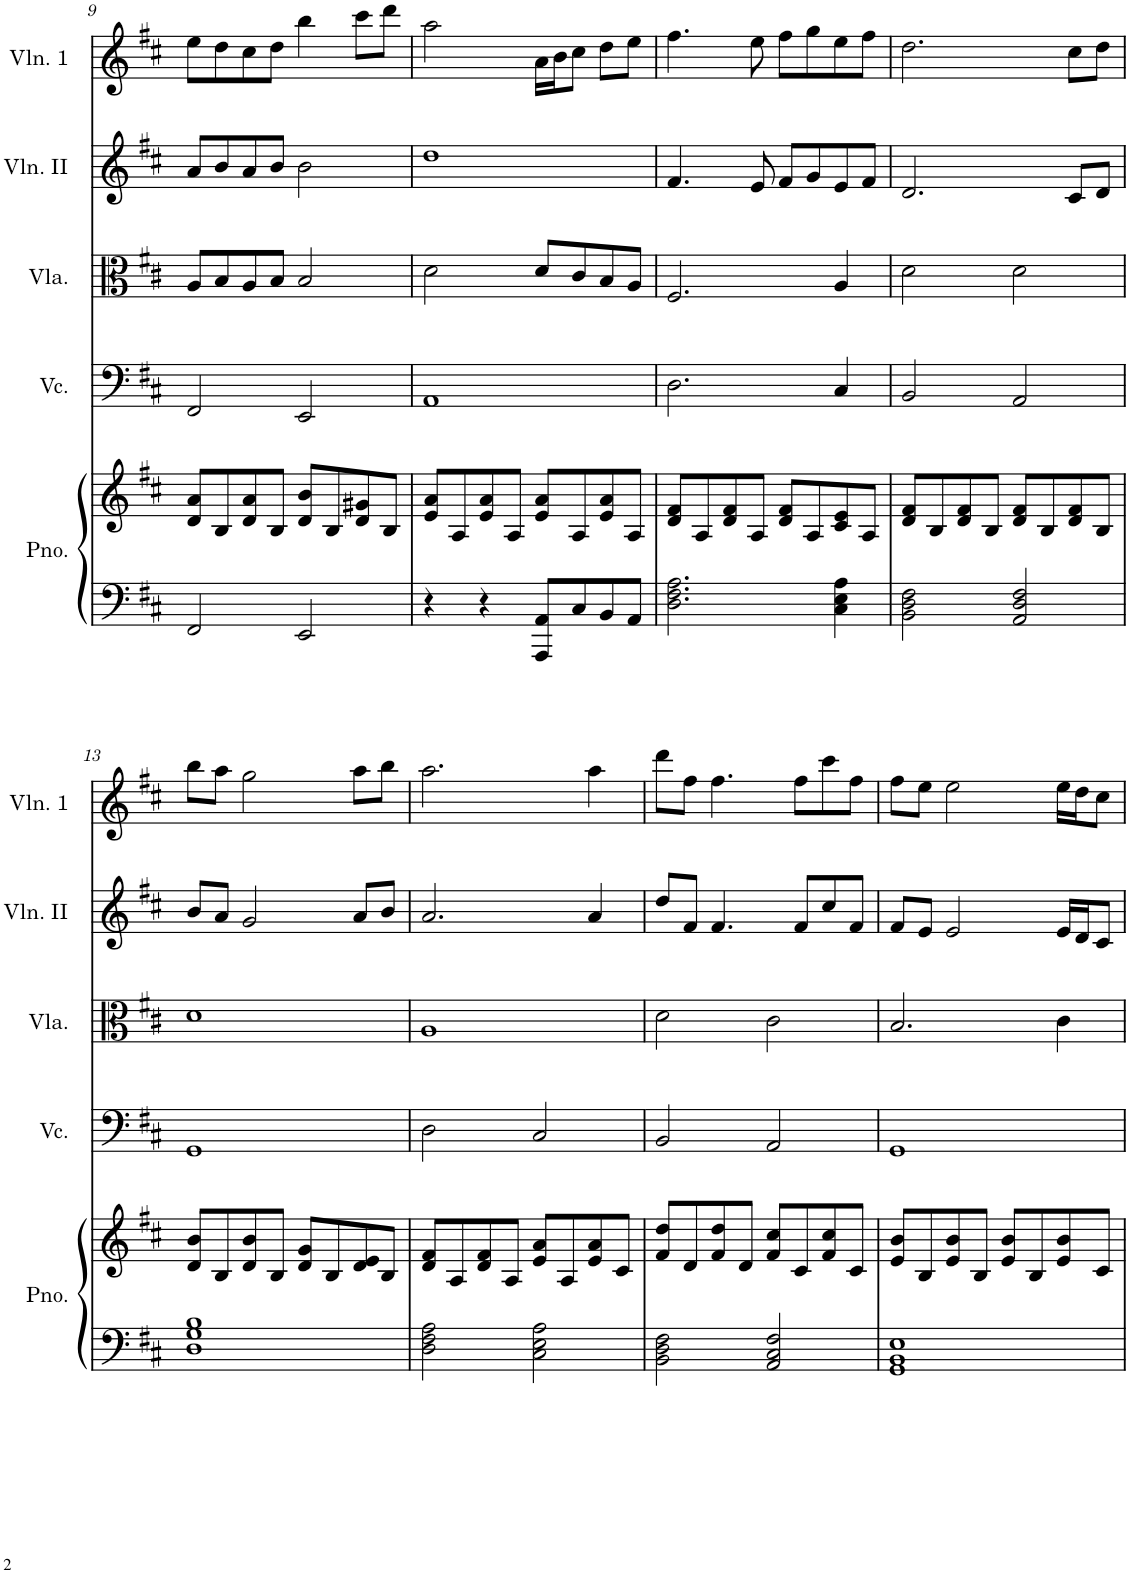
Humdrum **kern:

**kern	**kern	**kern	**kern	**kern	**kern
*part5	*part5	*part4	*part3	*part2	*part1
*staff6	*staff5	*staff4	*staff3	*staff2	*staff1
*I"Piano	*	*I"ViolonCello	*I"Viola	*I"Violin II	*I"Violin I
*I'Pno.	*	*I'Vc.	*I'Vla.	*I'Vln. II	*I'Vln. 1
!!LO:PB:g=z
*clefF4	*clefG2	*clefF4	*clefC3	*clefG2	*clefG2
*k[f#c#]	*k[f#c#]	*k[f#c#]	*k[f#c#]	*k[f#c#]	*k[f#c#]
*M4/4	*M4/4	*M4/4	*M4/4	*M4/4	*M4/4
=9	=9	=9	=9	=9	=9
2FF#/	8d/ 8a/L	2FF#/	8A/L	8a/L	8ee\L
.	8B/	.	8B/	8b/	8dd\
.	8d/ 8a/	.	8A/	8a/	8cc#\
.	8B/J	.	8B/J	8b/J	8dd\J
2EE/	8d/ 8b/L	2EE/	2B/	2b\	4bb\
.	8B/	.	.	.	.
.	8d/ 8g#X/	.	.	.	8ccc#\L
.	8B/J	.	.	.	8ddd\J
=10	=10	=10	=10	=10	=10
4r	8e/ 8a/L	1AA	2d\	1dd	2aa\
.	8A/	.	.	.	.
4r	8e/ 8a/	.	.	.	.
.	8A/J	.	.	.	.
8AAA/ 8AA/L	8e/ 8a/L	.	8d/L	.	16a\LL
.	.	.	.	.	16b\J
8C#/	8A/	.	8c#/	.	8cc#\J
8BB/	8e/ 8a/	.	8B/	.	8dd\L
8AA/J	8A/J	.	8A/J	.	8ee\J
=11	=11	=11	=11	=11	=11
2.D\ 2.F#\ 2.A\	8d/ 8f#/L	2.D\	2.F#/	4.f#/	4.ff#\
.	8A/	.	.	.	.
.	8d/ 8f#/	.	.	.	.
.	8A/J	.	.	8e/	8ee\
.	8d/ 8f#/L	.	.	8f#/L	8ff#\L
.	8A/	.	.	8g/	8gg\
4C#\ 4E\ 4A\	8c#/ 8e/	4C#/	4A/	8e/	8ee\
.	8A/J	.	.	8f#/J	8ff#\J
=12	=12	=12	=12	=12	=12
2BB\ 2D\ 2F#\	8d/ 8f#/L	2BB/	2d\	2.d/	2.dd\
.	8B/	.	.	.	.
.	8d/ 8f#/	.	.	.	.
.	8B/J	.	.	.	.
2AA/ 2D/ 2F#/	8d/ 8f#/L	2AA/	2d\	.	.
.	8B/	.	.	.	.
.	8d/ 8f#/	.	.	8c#/L	8cc#\L
.	8B/J	.	.	8d/J	8dd\J
!!LO:LB:g=z
=13	=13	=13	=13	=13	=13
1D 1G 1B	8d/ 8b/L	1GG	1d	8b/L	8bb\L
.	8B/	.	.	8a/J	8aa\J
.	8d/ 8b/	.	.	2g/	2gg\
.	8B/J	.	.	.	.
.	8d/ 8g/L	.	.	.	.
.	8B/	.	.	.	.
.	8d/ 8e/	.	.	8a/L	8aa\L
.	8B/J	.	.	8b/J	8bb\J
=14	=14	=14	=14	=14	=14
2D\ 2F#\ 2A\	8d/ 8f#/L	2D\	1A	2.a/	2.aa\
.	8A/	.	.	.	.
.	8d/ 8f#/	.	.	.	.
.	8A/J	.	.	.	.
2C#\ 2E\ 2A\	8e/ 8a/L	2C#/	.	.	.
.	8A/	.	.	.	.
.	8e/ 8a/	.	.	4a/	4aa\
.	8c#/J	.	.	.	.
=15	=15	=15	=15	=15	=15
2BB\ 2D\ 2F#\	8f#/ 8dd/L	2BB/	2d\	8dd/L	8ddd\L
.	8d/	.	.	8f#/J	8ff#\J
.	8f#/ 8dd/	.	.	4.f#/	4.ff#\
.	8d/J	.	.	.	.
2AA/ 2C#/ 2F#/	8f#/ 8cc#/L	2AA/	2c#\	.	.
.	8c#/	.	.	8f#/L	8ff#\L
.	8f#/ 8cc#/	.	.	8cc#/	8ccc#\
.	8c#/J	.	.	8f#/J	8ff#\J
=16	=16	=16	=16	=16	=16
1GG 1BB 1E	8e/ 8b/L	1GG	2.B/	8f#/L	8ff#\L
.	8B/	.	.	8e/J	8ee\J
.	8e/ 8b/	.	.	2e/	2ee\
.	8B/J	.	.	.	.
.	8e/ 8b/L	.	.	.	.
.	8B/	.	.	.	.
.	8e/ 8b/	.	4c#\	16e/LL	16ee\LL
.	.	.	.	16d/J	16dd\J
.	8c#/J	.	.	8c#/J	8cc#\J
=	=	=	=	=	=
*-	*-	*-	*-	*-	*-
